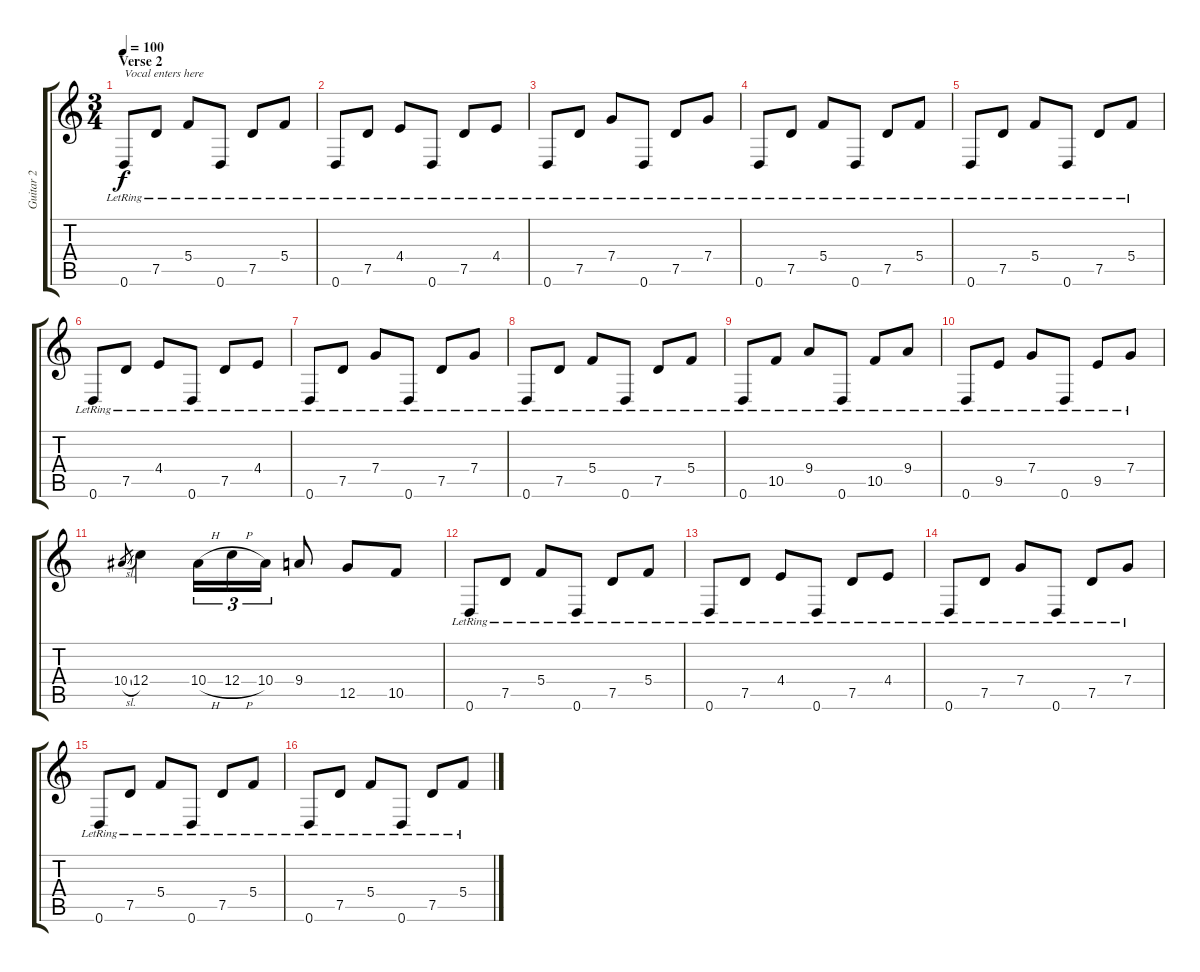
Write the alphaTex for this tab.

\track ("Guitar 2" "Guitar 2") {instrument distortionguitar}
\staff {score tabs}
\tuning (D4 A3 F3 C3 G2 D2) {hide}
\ts (3 4)
\section ("" "Verse 2")
\tempo 100
\clef g2
\ks c
0.6{lr}.8{txt "Vocal enters here" dy f volume 9 instrument electricguitarjazz} 7.5{lr}.8 5.4{lr}.8 0.6{lr}.8 7.5{lr}.8 5.4{lr}.8 |
0.6{lr}.8 7.5{lr}.8 4.4{lr}.8 0.6{lr}.8 7.5{lr}.8 4.4{lr}.8 |
0.6{lr}.8 7.5{lr}.8 7.4{lr}.8 0.6{lr}.8 7.5{lr}.8 7.4{lr}.8 |
0.6{lr}.8 7.5{lr}.8 5.4{lr}.8 0.6{lr}.8 7.5{lr}.8 5.4{lr}.8 |
0.6{lr}.8{volume 9 instrument electricguitarjazz} 7.5{lr}.8 5.4{lr}.8 0.6{lr}.8 7.5{lr}.8 5.4{lr}.8 |
0.6{lr}.8 7.5{lr}.8 4.4{lr}.8 0.6{lr}.8 7.5{lr}.8 4.4{lr}.8 |
0.6{lr}.8 7.5{lr}.8 7.4{lr}.8 0.6{lr}.8 7.5{lr}.8 7.4{lr}.8 |
0.6{lr}.8 7.5{lr}.8 5.4{lr}.8 0.6{lr}.8 7.5{lr}.8 5.4{lr}.8 |
0.6{lr}.8 10.5{lr}.8 9.4{lr}.8 0.6{lr}.8 10.5{lr}.8 9.4{lr}.8 |
0.6{lr}.8 9.5{lr}.8 7.4{lr}.8 0.6{lr}.8 9.5{lr}.8 7.4{lr}.8 |
10.4{sl}.8{gr} 12.4.4 10.4{h}.16{tu (3 2)} 12.4{h}.16{tu (3 2)} 10.4.16{tu (3 2)} 9.4.8 12.5.8 10.5.8 |
0.6{lr}.8{volume 9 balance 8 instrument electricguitarjazz} 7.5{lr}.8 5.4{lr}.8 0.6{lr}.8 7.5{lr}.8 5.4{lr}.8 |
0.6{lr}.8 7.5{lr}.8 4.4{lr}.8 0.6{lr}.8 7.5{lr}.8 4.4{lr}.8 |
0.6{lr}.8 7.5{lr}.8 7.4{lr}.8 0.6{lr}.8 7.5{lr}.8 7.4{lr}.8 |
0.6{lr}.8 7.5{lr}.8 5.4{lr}.8 0.6{lr}.8 7.5{lr}.8 5.4{lr}.8 |
0.6{lr}.8{volume 9 instrument electricguitarjazz} 7.5{lr}.8 5.4{lr}.8 0.6{lr}.8 7.5{lr}.8 5.4{lr}.8
